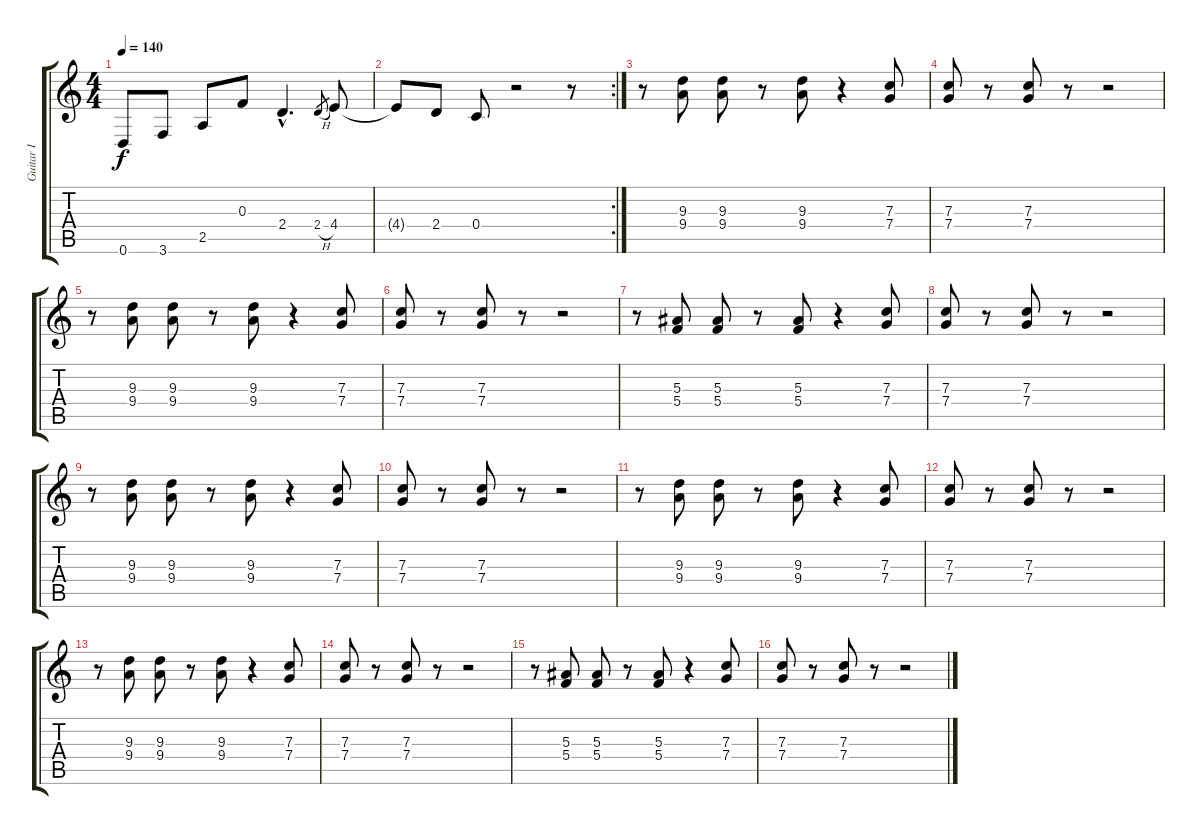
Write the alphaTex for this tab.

\track ("Guitar I" "Guitar I") {instrument distortionguitar}
\staff {score tabs}
\tuning (D4 A3 F3 C3 G2 D2) {hide}
\ts (4 4)
\tempo 140
\clef g2
\ks c
0.6{t}.8{dy f} 3.6.8 2.5.8 0.3.8 2.4{hac}.4{d} 2.4{h}.8{gr} 4.4.8 |
\rc 2
4.4{t}.8 2.4.8 0.4.8 r.2 r.8 |
r.8 (9.3 9.4).8 (9.3 9.4).8 r.8 (9.3 9.4).8 r.4 (7.3 7.4).8 |
(7.3 7.4).8 r.8 (7.3 7.4).8 r.8 r.2 |
r.8 (9.3 9.4).8 (9.3 9.4).8 r.8 (9.3 9.4).8 r.4 (7.3 7.4).8 |
(7.3 7.4).8 r.8 (7.3 7.4).8 r.8 r.2 |
r.8 (5.3 5.4).8 (5.3 5.4).8 r.8 (5.3 5.4).8 r.4 (7.3 7.4).8 |
(7.3 7.4).8 r.8 (7.3 7.4).8 r.8 r.2 |
r.8 (9.3 9.4).8 (9.3 9.4).8 r.8 (9.3 9.4).8 r.4 (7.3 7.4).8 |
(7.3 7.4).8 r.8 (7.3 7.4).8 r.8 r.2 |
r.8 (9.3 9.4).8 (9.3 9.4).8 r.8 (9.3 9.4).8 r.4 (7.3 7.4).8 |
(7.3 7.4).8 r.8 (7.3 7.4).8 r.8 r.2 |
r.8 (9.3 9.4).8 (9.3 9.4).8 r.8 (9.3 9.4).8 r.4 (7.3 7.4).8 |
(7.3 7.4).8 r.8 (7.3 7.4).8 r.8 r.2 |
r.8 (5.3 5.4).8 (5.3 5.4).8 r.8 (5.3 5.4).8 r.4 (7.3 7.4).8 |
(7.3 7.4).8 r.8 (7.3 7.4).8 r.8 r.2
